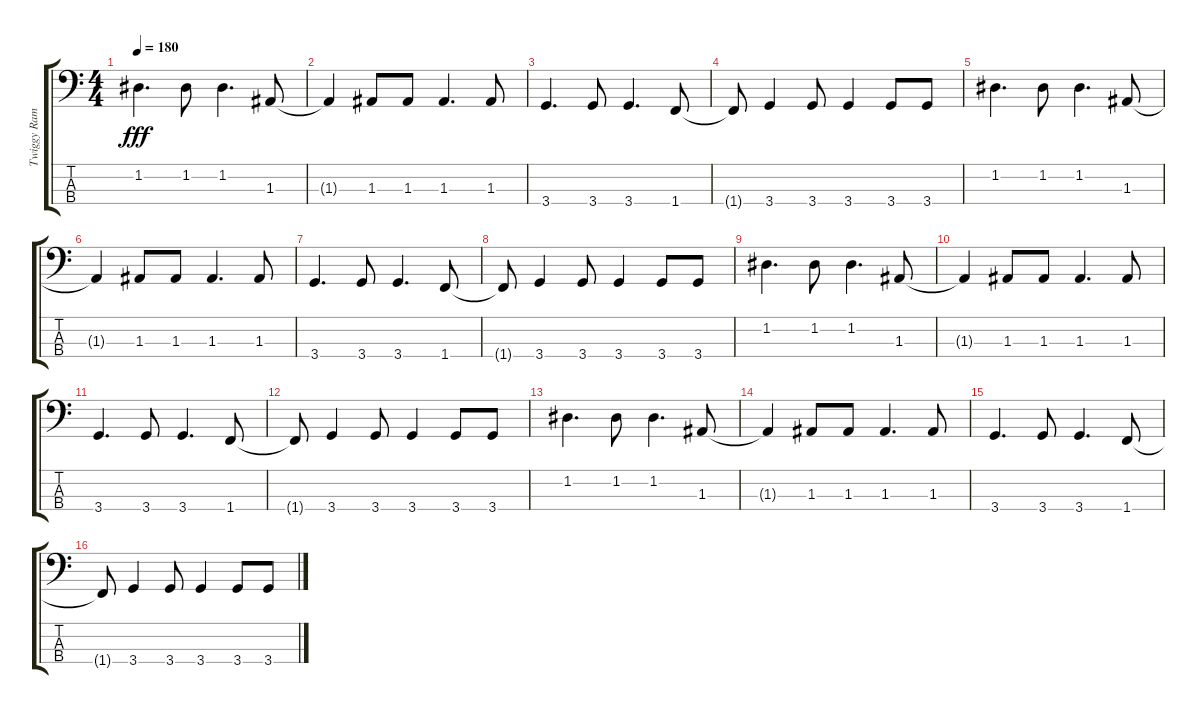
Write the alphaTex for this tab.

\track ("Twiggy Ramirez" "Twiggy Ram") {instrument electricbassfinger}
\staff {score tabs}
\tuning (G2 D2 A1 E1) {hide}
\ts (4 4)
\tempo 180
\clef f4
\ks c
1.2.4{d dy fff} 1.2.8 1.2.4{d} 1.3.8 |
1.3{t}.4 1.3.8 1.3.8 1.3.4{d} 1.3.8 |
3.4.4{d} 3.4.8 3.4.4{d} 1.4.8 |
1.4{t}.8 3.4.4 3.4.8 3.4.4 3.4.8 3.4.8 |
1.2.4{d} 1.2.8 1.2.4{d} 1.3.8 |
1.3{t}.4 1.3.8 1.3.8 1.3.4{d} 1.3.8 |
3.4.4{d} 3.4.8 3.4.4{d} 1.4.8 |
1.4{t}.8 3.4.4 3.4.8 3.4.4 3.4.8 3.4.8 |
1.2.4{d} 1.2.8 1.2.4{d} 1.3.8 |
1.3{t}.4 1.3.8 1.3.8 1.3.4{d} 1.3.8 |
3.4.4{d} 3.4.8 3.4.4{d} 1.4.8 |
1.4{t}.8 3.4.4 3.4.8 3.4.4 3.4.8 3.4.8 |
1.2.4{d} 1.2.8 1.2.4{d} 1.3.8 |
1.3{t}.4 1.3.8 1.3.8 1.3.4{d} 1.3.8 |
3.4.4{d} 3.4.8 3.4.4{d} 1.4.8 |
1.4{t}.8 3.4.4 3.4.8 3.4.4 3.4.8 3.4.8
